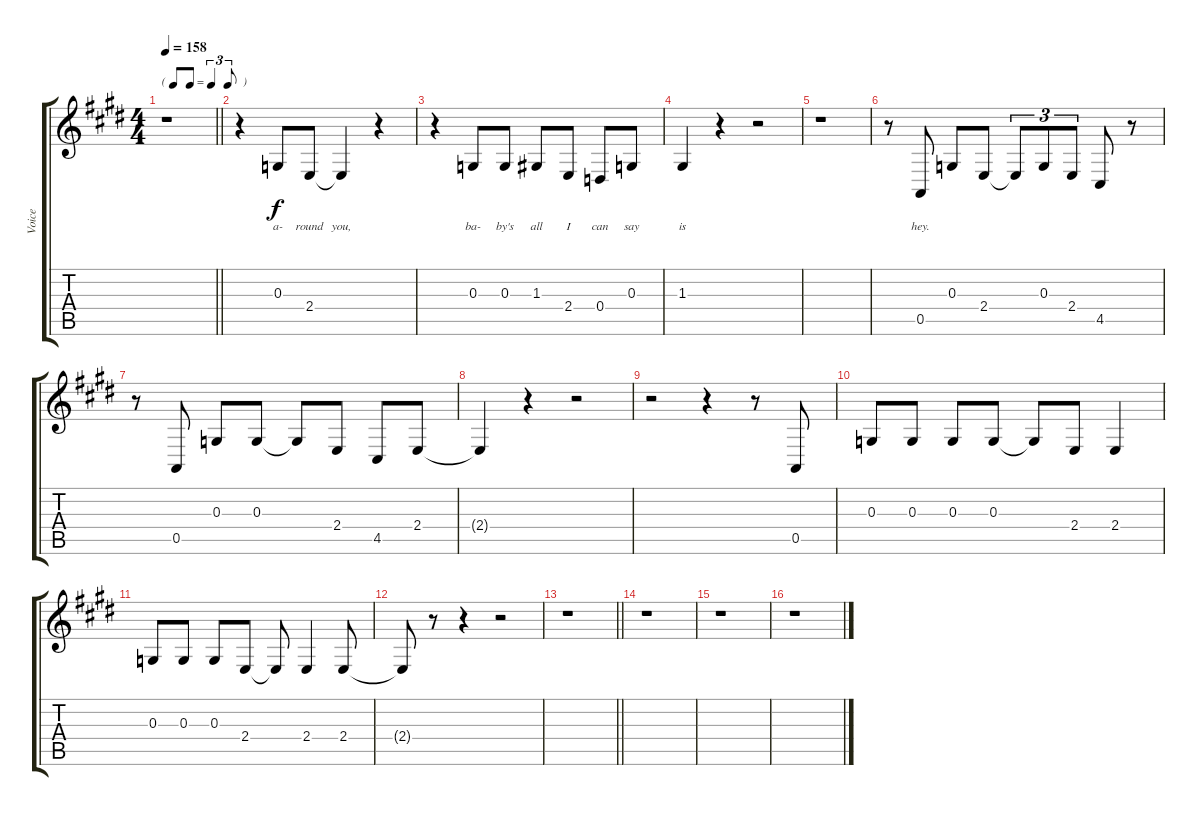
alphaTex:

\track ("Voice" "Voice") {instrument trombone}
\staff {score tabs}
\tuning (E4 B3 G3 D3 A2 E2) {hide}
\ts (4 4)
\tf triplet8th
\tempo 158
\clef g2
\barLineRight lightlight
\ks e
r.1{dy f} |
r.4 0.3.8{lyrics (0 "a-") lyrics (1 "") lyrics (2 "") lyrics (3 "") lyrics (4 "")} 2.4.8{lyrics (0 "round") lyrics (1 "") lyrics (2 "") lyrics (3 "") lyrics (4 "")} 2.4{t}.4{lyrics (0 "you,") lyrics (1 "") lyrics (2 "") lyrics (3 "") lyrics (4 "")} r.4 |
r.4 0.3.8{lyrics (0 "ba-") lyrics (1 "") lyrics (2 "") lyrics (3 "") lyrics (4 "")} 0.3.8{lyrics (0 "by's") lyrics (1 "") lyrics (2 "") lyrics (3 "") lyrics (4 "")} 1.3.8{lyrics (0 "all") lyrics (1 "") lyrics (2 "") lyrics (3 "") lyrics (4 "")} 2.4.8{lyrics (0 "I") lyrics (1 "") lyrics (2 "") lyrics (3 "") lyrics (4 "")} 0.4.8{lyrics (0 "can") lyrics (1 "") lyrics (2 "") lyrics (3 "") lyrics (4 "")} 0.3.8{lyrics (0 "say") lyrics (1 "") lyrics (2 "") lyrics (3 "") lyrics (4 "")} |
1.3.4{lyrics (0 "is") lyrics (1 "") lyrics (2 "") lyrics (3 "") lyrics (4 "")} r.4 r.2 |
r.1 |
r.8 0.5.8{lyrics (0 "hey.") lyrics (1 "") lyrics (2 "") lyrics (3 "") lyrics (4 "")} 0.3.8 2.4.8 2.4{t}.8{tu (3 2)} 0.3.8{tu (3 2)} 2.4.8{tu (3 2)} 4.5.8 r.8 |
r.8 0.5.8 0.3.8 0.3.8 0.3{t}.8 2.4.8 4.5.8 2.4.8 |
2.4{t}.4{volume 16} r.4 r.2 |
r.2 r.4 r.8 0.5.8 |
0.3.8 0.3.8 0.3.8 0.3.8 0.3{t}.8 2.4.8 2.4.4 |
0.3.8 0.3.8 0.3.8 2.4.8 2.4{t}.8 2.4.4 2.4.8 |
2.4{t}.8 r.8 r.4 r.2 |
\barLineRight lightlight
r.1 |
r.1 |
r.1 |
r.1
